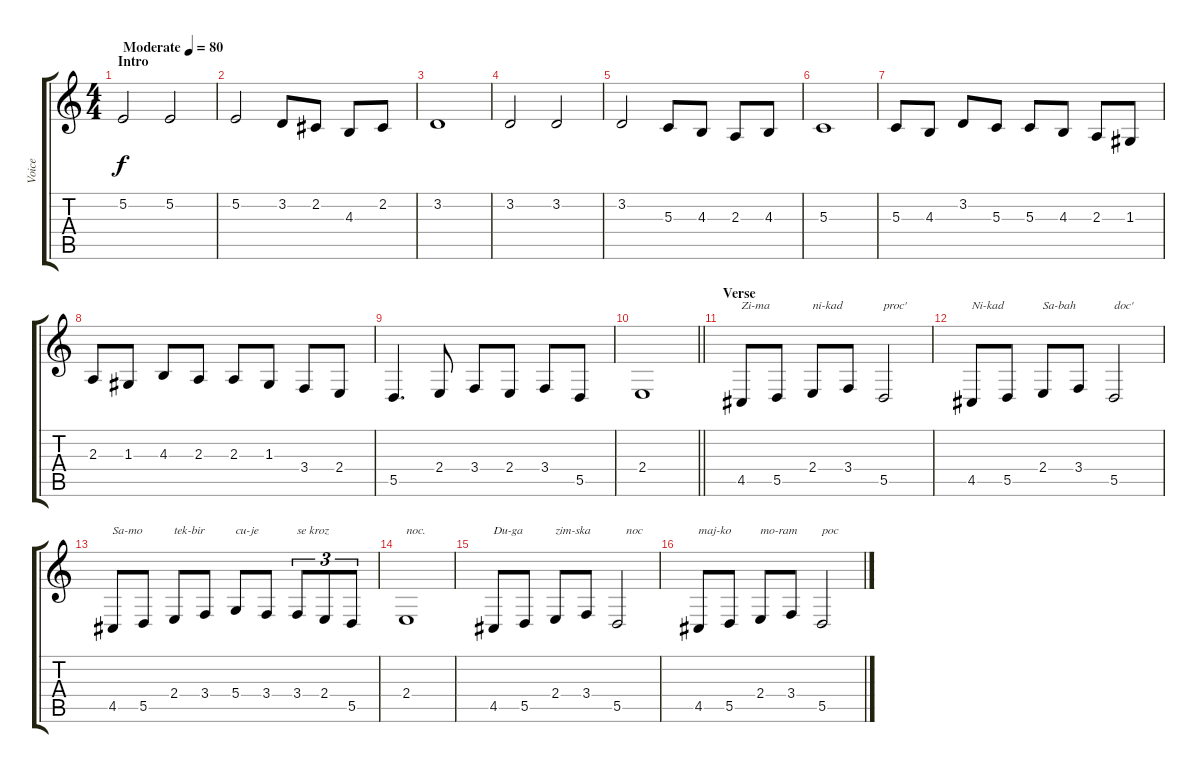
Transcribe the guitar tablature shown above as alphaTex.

\track ("Voice" "Voice") {instrument clarinet}
\staff {score tabs}
\tuning (E4 B3 G3 D3 A2 E2) {hide}
\ts (4 4)
\section ("" "Intro")
\tempo (80 "Moderate")
\clef g2
\ks c
5.2.2{dy f instrument clarinet} 5.2.2 |
5.2.2 3.2.8 2.2.8 4.3.8 2.2.8 |
3.2.1 |
3.2.2 3.2.2 |
3.2.2 5.3.8 4.3.8 2.3.8 4.3.8 |
5.3.1 |
5.3.8 4.3.8 3.2.8 5.3.8 5.3.8 4.3.8 2.3.8 1.3.8 |
2.3.8 1.3.8 4.3.8 2.3.8 2.3.8 1.3.8 3.4.8 2.4.8 |
5.5.4{d} 2.4.8 3.4.8 2.4.8 3.4.8 5.5.8 |
\barLineRight lightlight
2.4.1 |
\section ("" "Verse")
4.5.8{txt "Zi-ma"} 5.5.8 2.4.8{txt "ni-kad"} 3.4.8 5.5.2{txt "proc'"} |
4.5.8{txt "Ni-kad"} 5.5.8 2.4.8{txt "Sa-bah"} 3.4.8 5.5.2{txt "doc'"} |
4.5.8{txt "Sa-mo"} 5.5.8 2.4.8{txt "tek-bir"} 3.4.8 5.4.8{txt "cu-je"} 3.4.8 3.4.8{tu (3 2) txt "se kroz"} 2.4.8{tu (3 2)} 5.5.8{tu (3 2)} |
2.4.1{txt "noc."} |
4.5.8{txt "Du-ga"} 5.5.8 2.4.8{txt "zim-ska"} 3.4.8 5.5.2{txt "   noc"} |
4.5.8{txt "maj-ko"} 5.5.8 2.4.8{txt "mo-ram"} 3.4.8 5.5.2{txt "poc"}
